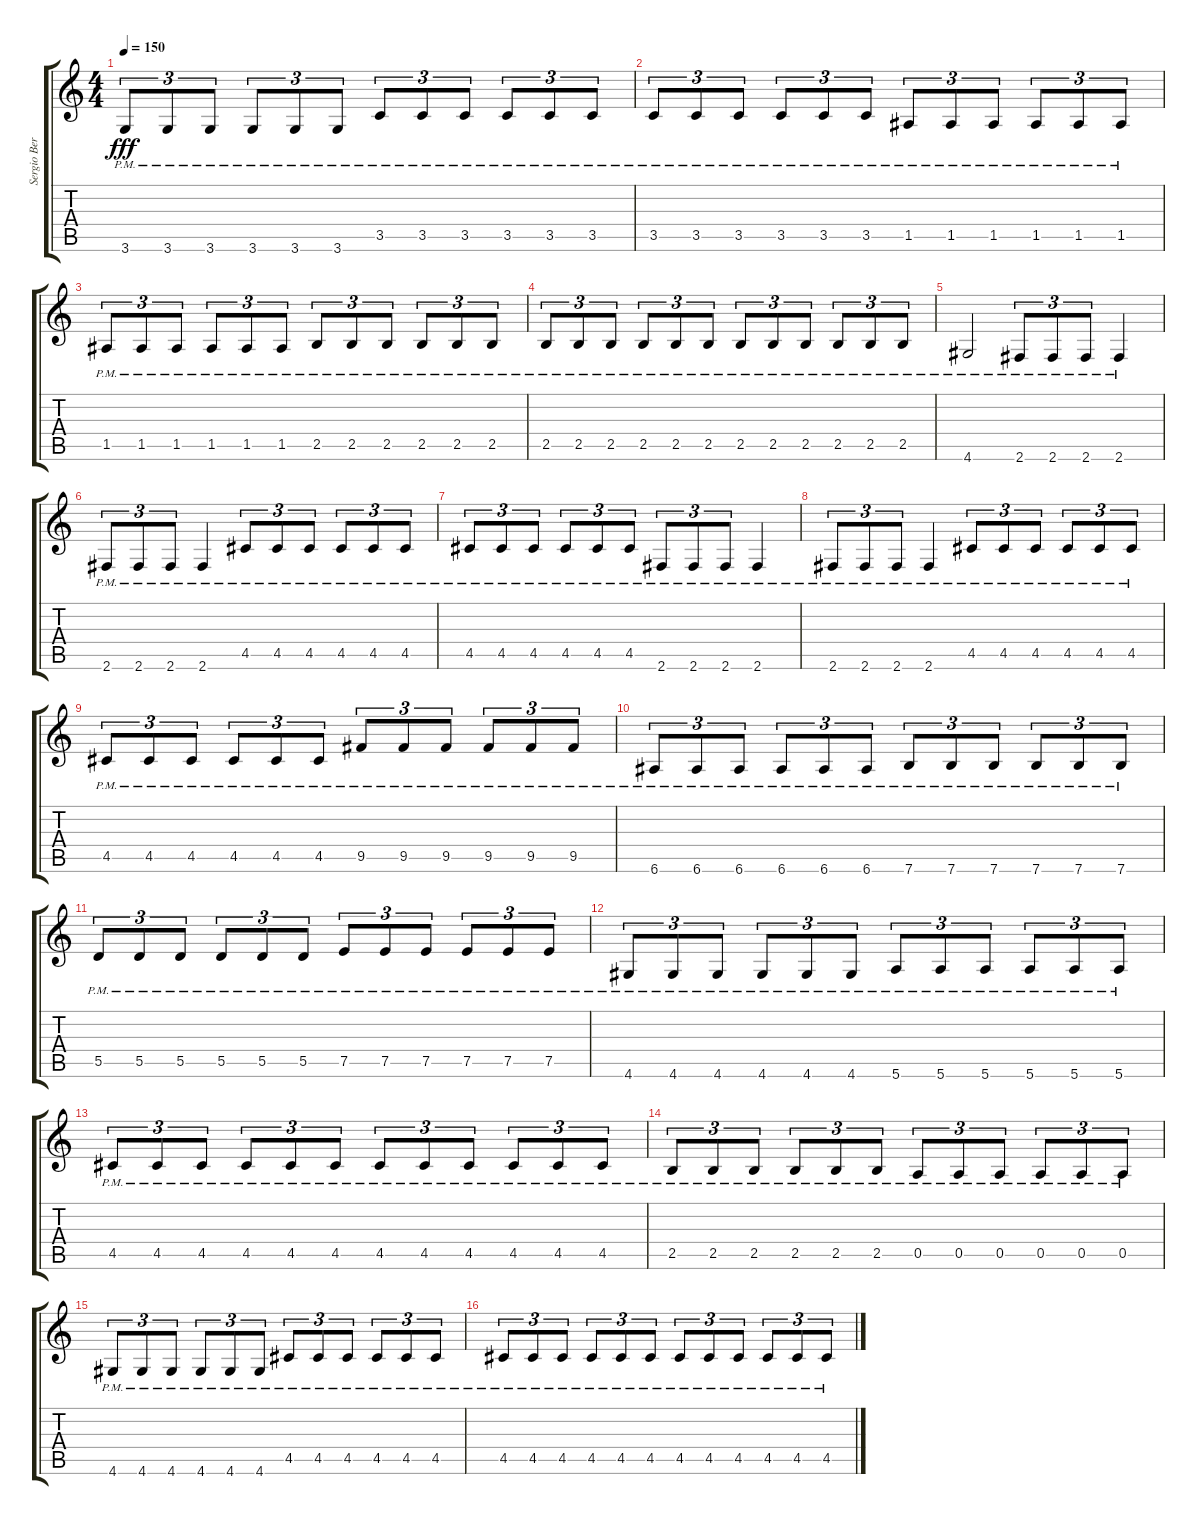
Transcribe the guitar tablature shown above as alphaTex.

\track ("Sergio Berdichevsky" "Sergio Ber") {instrument distortionguitar}
\staff {score tabs}
\tuning (E4 B3 G3 D3 A2 E2) {hide}
\ts (4 4)
\tempo 150
\clef g2
\ks c
3.6{pm}.8{tu (3 2) dy fff} 3.6{pm}.8{tu (3 2)} 3.6{pm}.8{tu (3 2)} 3.6{pm}.8{tu (3 2)} 3.6{pm}.8{tu (3 2)} 3.6{pm}.8{tu (3 2)} 3.5{pm}.8{tu (3 2)} 3.5{pm}.8{tu (3 2)} 3.5{pm}.8{tu (3 2)} 3.5{pm}.8{tu (3 2)} 3.5{pm}.8{tu (3 2)} 3.5{pm}.8{tu (3 2)} |
3.5{pm}.8{tu (3 2)} 3.5{pm}.8{tu (3 2)} 3.5{pm}.8{tu (3 2)} 3.5{pm}.8{tu (3 2)} 3.5{pm}.8{tu (3 2)} 3.5{pm}.8{tu (3 2)} 1.5{pm}.8{tu (3 2)} 1.5{pm}.8{tu (3 2)} 1.5{pm}.8{tu (3 2)} 1.5{pm}.8{tu (3 2)} 1.5{pm}.8{tu (3 2)} 1.5{pm}.8{tu (3 2)} |
1.5{pm}.8{tu (3 2)} 1.5{pm}.8{tu (3 2)} 1.5{pm}.8{tu (3 2)} 1.5{pm}.8{tu (3 2)} 1.5{pm}.8{tu (3 2)} 1.5{pm}.8{tu (3 2)} 2.5{pm}.8{tu (3 2)} 2.5{pm}.8{tu (3 2)} 2.5{pm}.8{tu (3 2)} 2.5{pm}.8{tu (3 2)} 2.5{pm}.8{tu (3 2)} 2.5{pm}.8{tu (3 2)} |
2.5{pm}.8{tu (3 2)} 2.5{pm}.8{tu (3 2)} 2.5{pm}.8{tu (3 2)} 2.5{pm}.8{tu (3 2)} 2.5{pm}.8{tu (3 2)} 2.5{pm}.8{tu (3 2)} 2.5{pm}.8{tu (3 2)} 2.5{pm}.8{tu (3 2)} 2.5{pm}.8{tu (3 2)} 2.5{pm}.8{tu (3 2)} 2.5{pm}.8{tu (3 2)} 2.5{pm}.8{tu (3 2)} |
4.6{pm}.2 2.6{pm}.8{tu (3 2)} 2.6{pm}.8{tu (3 2)} 2.6{pm}.8{tu (3 2)} 2.6{pm}.4 |
2.6{pm}.8{tu (3 2)} 2.6{pm}.8{tu (3 2)} 2.6{pm}.8{tu (3 2)} 2.6{pm}.4 4.5{pm}.8{tu (3 2)} 4.5{pm}.8{tu (3 2)} 4.5{pm}.8{tu (3 2)} 4.5{pm}.8{tu (3 2)} 4.5{pm}.8{tu (3 2)} 4.5{pm}.8{tu (3 2)} |
4.5{pm}.8{tu (3 2)} 4.5{pm}.8{tu (3 2)} 4.5{pm}.8{tu (3 2)} 4.5{pm}.8{tu (3 2)} 4.5{pm}.8{tu (3 2)} 4.5{pm}.8{tu (3 2)} 2.6{pm}.8{tu (3 2)} 2.6{pm}.8{tu (3 2)} 2.6{pm}.8{tu (3 2)} 2.6{pm}.4 |
2.6{pm}.8{tu (3 2)} 2.6{pm}.8{tu (3 2)} 2.6{pm}.8{tu (3 2)} 2.6{pm}.4 4.5{pm}.8{tu (3 2)} 4.5{pm}.8{tu (3 2)} 4.5{pm}.8{tu (3 2)} 4.5{pm}.8{tu (3 2)} 4.5{pm}.8{tu (3 2)} 4.5{pm}.8{tu (3 2)} |
4.5{pm}.8{tu (3 2)} 4.5{pm}.8{tu (3 2)} 4.5{pm}.8{tu (3 2)} 4.5{pm}.8{tu (3 2)} 4.5{pm}.8{tu (3 2)} 4.5{pm}.8{tu (3 2)} 9.5{pm}.8{tu (3 2)} 9.5{pm}.8{tu (3 2)} 9.5{pm}.8{tu (3 2)} 9.5{pm}.8{tu (3 2)} 9.5{pm}.8{tu (3 2)} 9.5{pm}.8{tu (3 2)} |
6.6{pm}.8{tu (3 2)} 6.6{pm}.8{tu (3 2)} 6.6{pm}.8{tu (3 2)} 6.6{pm}.8{tu (3 2)} 6.6{pm}.8{tu (3 2)} 6.6{pm}.8{tu (3 2)} 7.6{pm}.8{tu (3 2)} 7.6{pm}.8{tu (3 2)} 7.6{pm}.8{tu (3 2)} 7.6{pm}.8{tu (3 2)} 7.6{pm}.8{tu (3 2)} 7.6{pm}.8{tu (3 2)} |
5.5{pm}.8{tu (3 2)} 5.5{pm}.8{tu (3 2)} 5.5{pm}.8{tu (3 2)} 5.5{pm}.8{tu (3 2)} 5.5{pm}.8{tu (3 2)} 5.5{pm}.8{tu (3 2)} 7.5{pm}.8{tu (3 2)} 7.5{pm}.8{tu (3 2)} 7.5{pm}.8{tu (3 2)} 7.5{pm}.8{tu (3 2)} 7.5{pm}.8{tu (3 2)} 7.5{pm}.8{tu (3 2)} |
4.6{pm}.8{tu (3 2)} 4.6{pm}.8{tu (3 2)} 4.6{pm}.8{tu (3 2)} 4.6{pm}.8{tu (3 2)} 4.6{pm}.8{tu (3 2)} 4.6{pm}.8{tu (3 2)} 5.6{pm}.8{tu (3 2)} 5.6{pm}.8{tu (3 2)} 5.6{pm}.8{tu (3 2)} 5.6{pm}.8{tu (3 2)} 5.6{pm}.8{tu (3 2)} 5.6{pm}.8{tu (3 2)} |
4.5{pm}.8{tu (3 2)} 4.5{pm}.8{tu (3 2)} 4.5{pm}.8{tu (3 2)} 4.5{pm}.8{tu (3 2)} 4.5{pm}.8{tu (3 2)} 4.5{pm}.8{tu (3 2)} 4.5{pm}.8{tu (3 2)} 4.5{pm}.8{tu (3 2)} 4.5{pm}.8{tu (3 2)} 4.5{pm}.8{tu (3 2)} 4.5{pm}.8{tu (3 2)} 4.5{pm}.8{tu (3 2)} |
2.5{pm}.8{tu (3 2)} 2.5{pm}.8{tu (3 2)} 2.5{pm}.8{tu (3 2)} 2.5{pm}.8{tu (3 2)} 2.5{pm}.8{tu (3 2)} 2.5{pm}.8{tu (3 2)} 0.5{pm}.8{tu (3 2)} 0.5{pm}.8{tu (3 2)} 0.5{pm}.8{tu (3 2)} 0.5{pm}.8{tu (3 2)} 0.5{pm}.8{tu (3 2)} 0.5{pm}.8{tu (3 2)} |
4.6{pm}.8{tu (3 2)} 4.6{pm}.8{tu (3 2)} 4.6{pm}.8{tu (3 2)} 4.6{pm}.8{tu (3 2)} 4.6{pm}.8{tu (3 2)} 4.6{pm}.8{tu (3 2)} 4.5{pm}.8{tu (3 2)} 4.5{pm}.8{tu (3 2)} 4.5{pm}.8{tu (3 2)} 4.5{pm}.8{tu (3 2)} 4.5{pm}.8{tu (3 2)} 4.5{pm}.8{tu (3 2)} |
4.5{pm}.8{tu (3 2)} 4.5{pm}.8{tu (3 2)} 4.5{pm}.8{tu (3 2)} 4.5{pm}.8{tu (3 2)} 4.5{pm}.8{tu (3 2)} 4.5{pm}.8{tu (3 2)} 4.5{pm}.8{tu (3 2)} 4.5{pm}.8{tu (3 2)} 4.5{pm}.8{tu (3 2)} 4.5{pm}.8{tu (3 2)} 4.5{pm}.8{tu (3 2)} 4.5{pm}.8{tu (3 2)}
